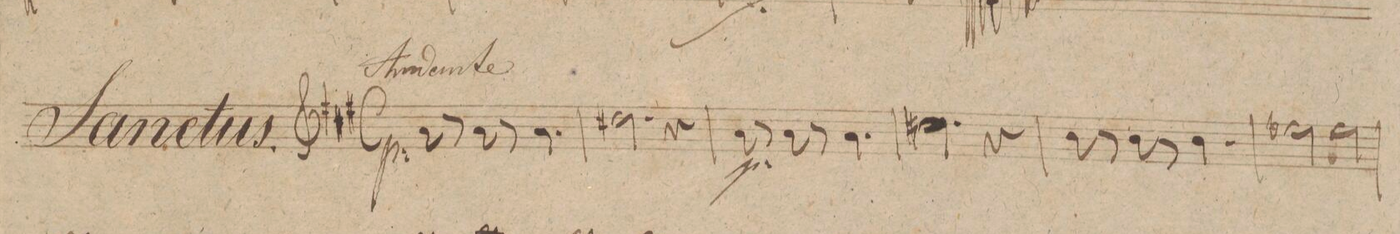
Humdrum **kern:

**kern	**dynam
*I"Flauto. 2do	*
*clefG2	*
*k[f#c#g#]	*
*met(c)	*
*M4/4	*
8a\	p
8r	.
8a\	.
8r	.
8r	.
4.a\	.
=2	=2
*2\right	*
2.dd#X\	.
4r	.
=3	=3
8a\	p
8r	.
8a\	.
8r	.
8r	.
4.a\	.
=4	=4
2.dd#X\	.
4r	.
=5	=5
8b\	.
8r	.
8b\	.
8r	.
8r	.
4.b\	.
=6	=6
2ee-X\	.
2ee-\	.
=7	=7
*-	*-
